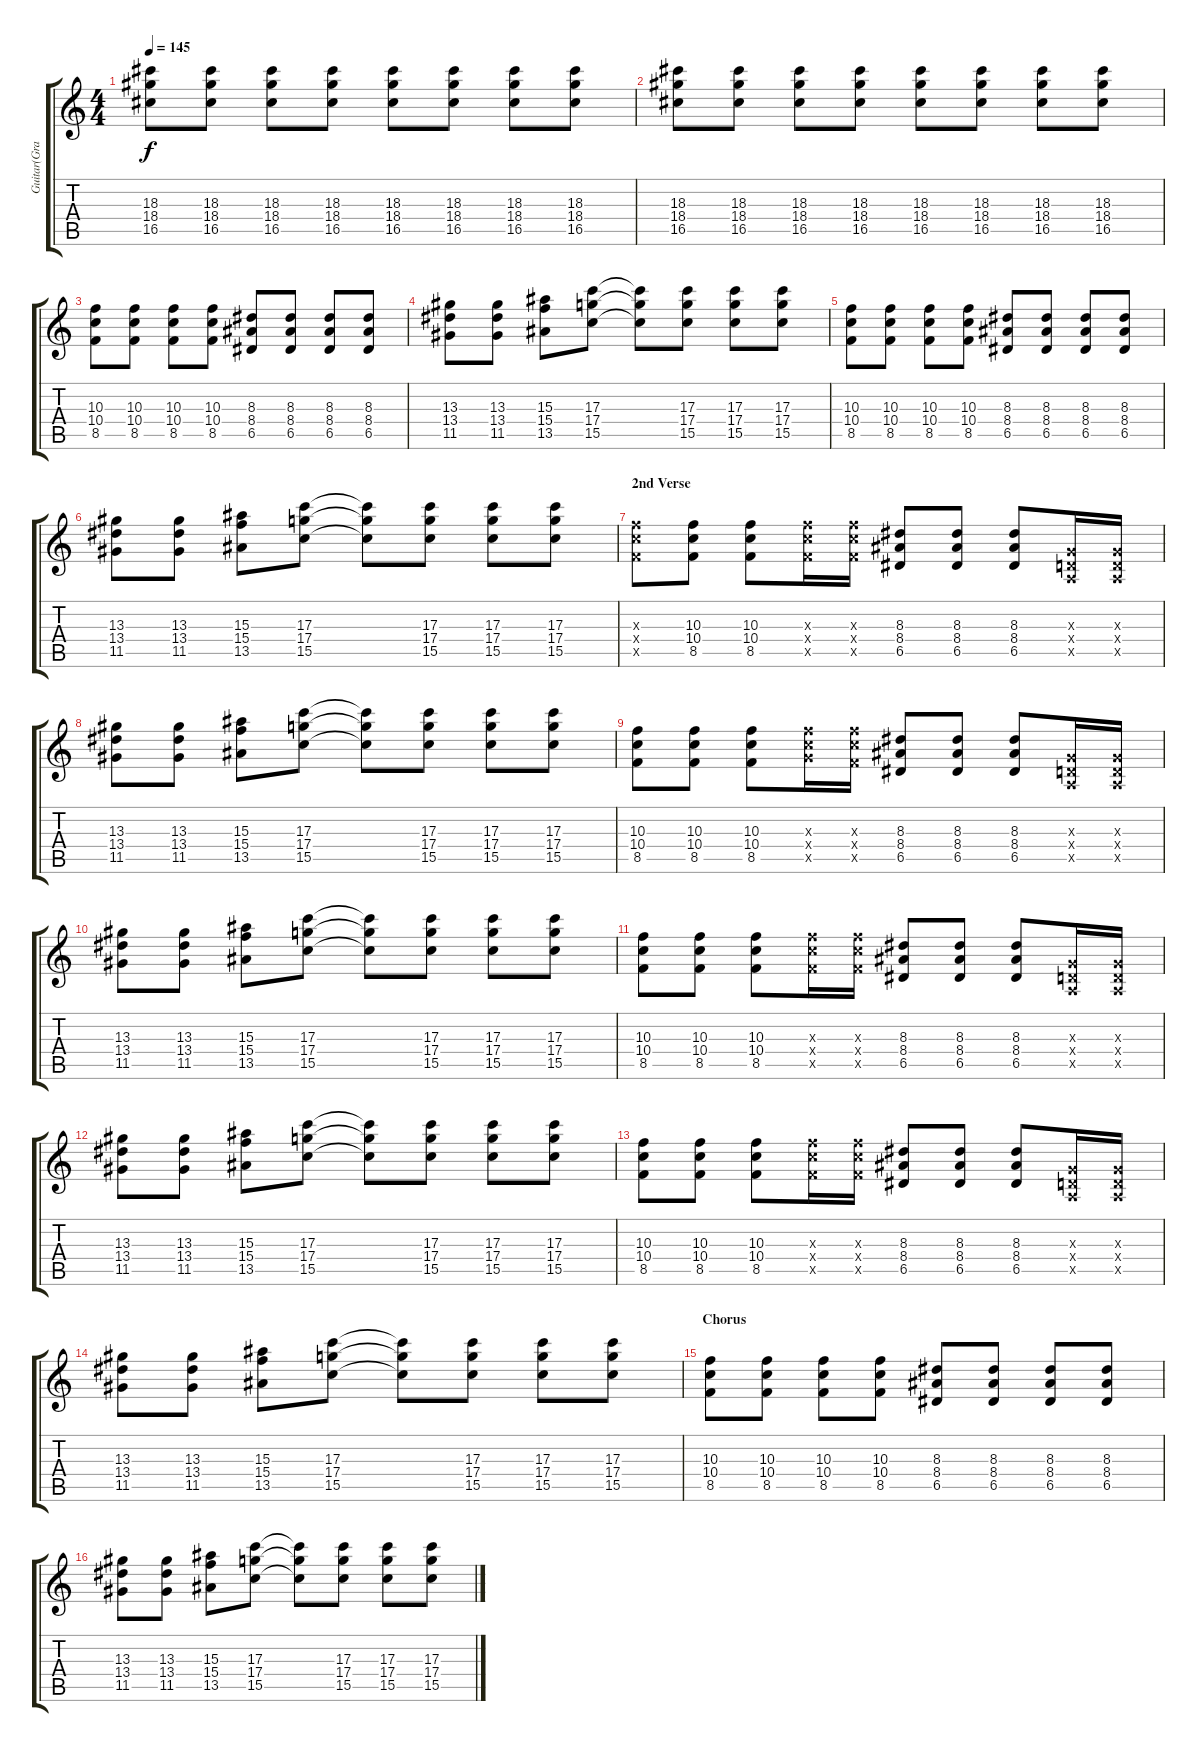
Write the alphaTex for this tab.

\track ("Guitar(Graham)" "Guitar(Gra") {instrument overdrivenguitar}
\staff {score tabs}
\tuning (E4 B3 G3 D3 A2 E2) {hide}
\ts (4 4)
\tempo 145
\clef g2
\ks c
(18.3 18.4 16.5).8{dy f volume 12 instrument distortionguitar} (18.3 18.4 16.5).8 (18.3 18.4 16.5).8 (18.3 18.4 16.5).8 (18.3 18.4 16.5).8 (18.3 18.4 16.5).8 (18.3 18.4 16.5).8 (18.3 18.4 16.5).8 |
(18.3 18.4 16.5).8{volume 12 instrument distortionguitar} (18.3 18.4 16.5).8 (18.3 18.4 16.5).8 (18.3 18.4 16.5).8 (18.3 18.4 16.5).8 (18.3 18.4 16.5).8 (18.3 18.4 16.5).8 (18.3 18.4 16.5).8 |
(10.3 10.4 8.5).8{volume 12 instrument distortionguitar} (10.3 10.4 8.5).8 (10.3 10.4 8.5).8 (10.3 10.4 8.5).8 (8.3 8.4 6.5).8 (8.3 8.4 6.5).8 (8.3 8.4 6.5).8 (8.3 8.4 6.5).8 |
(13.3 13.4 11.5).8{volume 12 instrument distortionguitar} (13.3 13.4 11.5).8 (15.3 15.4 13.5).8 (17.3 17.4 15.5).8 (17.3{t} 17.4{t} 15.5{t}).8 (17.3 17.4 15.5).8 (17.3 17.4 15.5).8 (17.3 17.4 15.5).8 |
(10.3 10.4 8.5).8{volume 12 instrument distortionguitar} (10.3 10.4 8.5).8 (10.3 10.4 8.5).8 (10.3 10.4 8.5).8 (8.3 8.4 6.5).8 (8.3 8.4 6.5).8 (8.3 8.4 6.5).8 (8.3 8.4 6.5).8 |
(13.3 13.4 11.5).8{volume 12 instrument distortionguitar} (13.3 13.4 11.5).8 (15.3 15.4 13.5).8 (17.3 17.4 15.5).8 (17.3{t} 17.4{t} 15.5{t}).8 (17.3 17.4 15.5).8 (17.3 17.4 15.5).8 (17.3 17.4 15.5).8 |
\section ("" "2nd Verse")
(10.3{x} 10.4{x} 8.5{x}).8{volume 9 instrument overdrivenguitar} (10.3 10.4 8.5).8 (10.3 10.4 8.5).8 (10.3{x} 10.4{x} 8.5{x}).16 (10.3{x} 10.4{x} 8.5{x}).16 (8.3 8.4 6.5).8 (8.3 8.4 6.5).8 (8.3 8.4 6.5).8 (0.3{x} 0.4{x} 0.5{x}).16 (0.3{x} 0.4{x} 0.5{x}).16 |
(13.3 13.4 11.5).8 (13.3 13.4 11.5).8 (15.3 15.4 13.5).8 (17.3 17.4 15.5).8 (17.3{t} 17.4{t} 15.5{t}).8 (17.3 17.4 15.5).8 (17.3 17.4 15.5).8 (17.3 17.4 15.5).8 |
(10.3 10.4 8.5).8 (10.3 10.4 8.5).8 (10.3 10.4 8.5).8 (10.3{x} 10.4{x} 10.5{x}).16 (10.3{x} 10.4{x} 8.5{x}).16 (8.3 8.4 6.5).8 (8.3 8.4 6.5).8 (8.3 8.4 6.5).8 (0.3{x} 0.4{x} 0.5{x}).16 (0.3{x} 0.4{x} 0.5{x}).16 |
(13.3 13.4 11.5).8 (13.3 13.4 11.5).8 (15.3 15.4 13.5).8 (17.3 17.4 15.5).8 (17.3{t} 17.4{t} 15.5{t}).8 (17.3 17.4 15.5).8 (17.3 17.4 15.5).8 (17.3 17.4 15.5).8 |
(10.3 10.4 8.5).8 (10.3 10.4 8.5).8 (10.3 10.4 8.5).8 (10.3{x} 10.4{x} 8.5{x}).16 (10.3{x} 10.4{x} 8.5{x}).16 (8.3 8.4 6.5).8 (8.3 8.4 6.5).8 (8.3 8.4 6.5).8 (0.3{x} 0.4{x} 0.5{x}).16 (0.3{x} 0.4{x} 0.5{x}).16 |
(13.3 13.4 11.5).8 (13.3 13.4 11.5).8 (15.3 15.4 13.5).8 (17.3 17.4 15.5).8 (17.3{t} 17.4{t} 15.5{t}).8 (17.3 17.4 15.5).8 (17.3 17.4 15.5).8 (17.3 17.4 15.5).8 |
(10.3 10.4 8.5).8 (10.3 10.4 8.5).8 (10.3 10.4 8.5).8 (10.3{x} 10.4{x} 8.5{x}).16 (10.3{x} 10.4{x} 8.5{x}).16 (8.3 8.4 6.5).8 (8.3 8.4 6.5).8 (8.3 8.4 6.5).8 (0.3{x} 0.4{x} 0.5{x}).16 (0.3{x} 0.4{x} 0.5{x}).16 |
(13.3 13.4 11.5).8 (13.3 13.4 11.5).8 (15.3 15.4 13.5).8 (17.3 17.4 15.5).8 (17.3{t} 17.4{t} 15.5{t}).8 (17.3 17.4 15.5).8 (17.3 17.4 15.5).8 (17.3 17.4 15.5).8 |
\section ("" "Chorus")
(10.3 10.4 8.5).8{volume 12 instrument distortionguitar} (10.3 10.4 8.5).8 (10.3 10.4 8.5).8 (10.3 10.4 8.5).8 (8.3 8.4 6.5).8 (8.3 8.4 6.5).8 (8.3 8.4 6.5).8 (8.3 8.4 6.5).8 |
(13.3 13.4 11.5).8{volume 12 instrument distortionguitar} (13.3 13.4 11.5).8 (15.3 15.4 13.5).8 (17.3 17.4 15.5).8 (17.3{t} 17.4{t} 15.5{t}).8 (17.3 17.4 15.5).8 (17.3 17.4 15.5).8 (17.3 17.4 15.5).8
